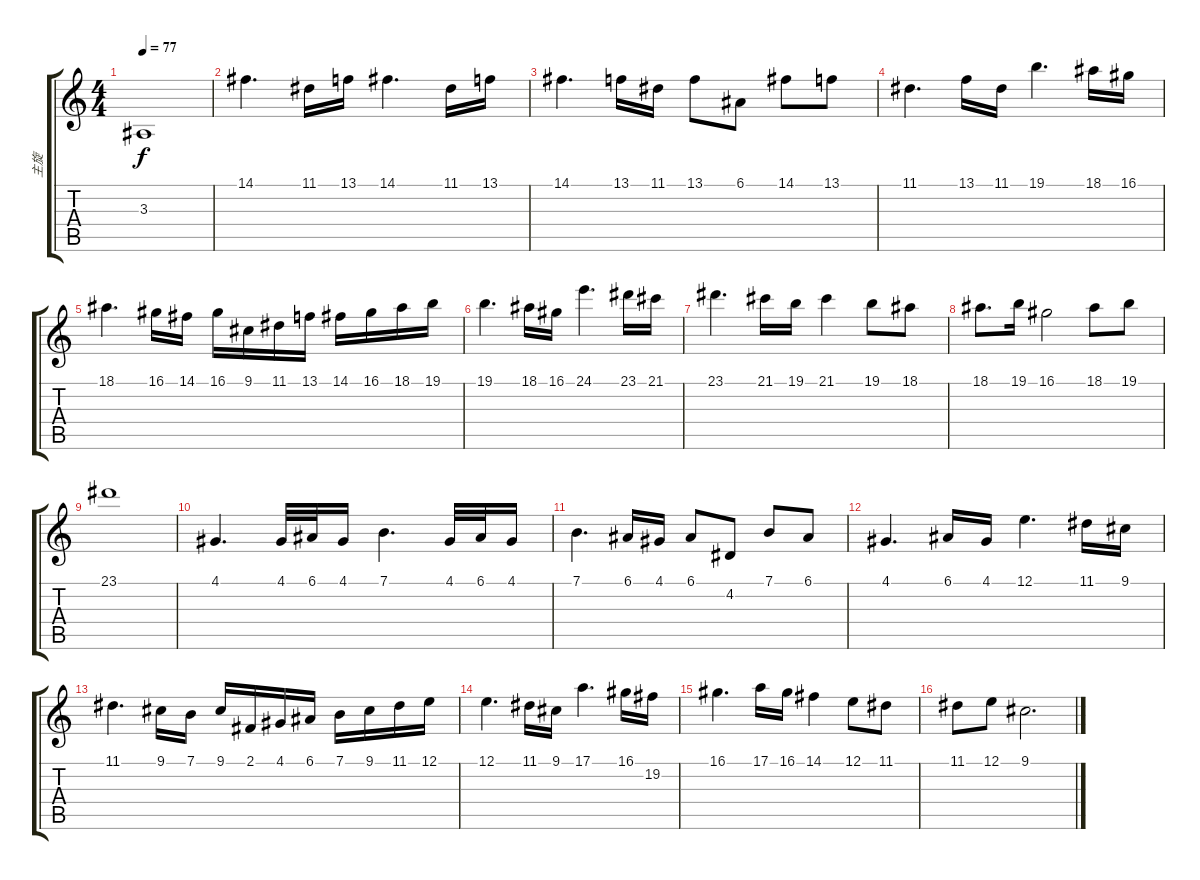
\track ("主旋" "主旋") {instrument fx5brightness}
\staff {score tabs}
\tuning (E4 B3 G3 D3 A2 E2) {hide}
\ts (4 4)
\tempo 77
\clef g2
\ks c
3.3.1{dy f} |
14.1.4{d} 11.1.16 13.1.16 14.1.4{d} 11.1.16 13.1.16 |
14.1.4{d} 13.1.16 11.1.16 13.1.8 6.1.8 14.1.8 13.1.8 |
11.1.4{d} 13.1.16 11.1.16 19.1.4{d} 18.1.16 16.1.16 |
18.1.4{d} 16.1.16 14.1.16 16.1.16 9.1.16 11.1.16 13.1.16 14.1.16 16.1.16 18.1.16 19.1.16 |
19.1.4{d} 18.1.16 16.1.16 24.1.4{d} 23.1.16 21.1.16 |
23.1.4{d} 21.1.16 19.1.16 21.1.4 19.1.8 18.1.8 |
18.1.8{d} 19.1.16 16.1.2 18.1.8 19.1.8 |
23.1.1 |
4.1.4{d} 4.1.32 6.1.32 4.1.16 7.1.4{d} 4.1.32 6.1.32 4.1.16 |
7.1.4{d} 6.1.16 4.1.16 6.1.8 4.2.8 7.1.8 6.1.8 |
4.1.4{d} 6.1.16 4.1.16 12.1.4{d} 11.1.16 9.1.16 |
11.1.4{d} 9.1.16 7.1.16 9.1.16 2.1.16 4.1.16 6.1.16 7.1.16 9.1.16 11.1.16 12.1.16 |
12.1.4{d} 11.1.16 9.1.16 17.1.4{d} 16.1.16 19.2.16 |
16.1.4{d} 17.1.16 16.1.16 14.1.4 12.1.8 11.1.8 |
11.1.8 12.1.8 9.1.2{d}
